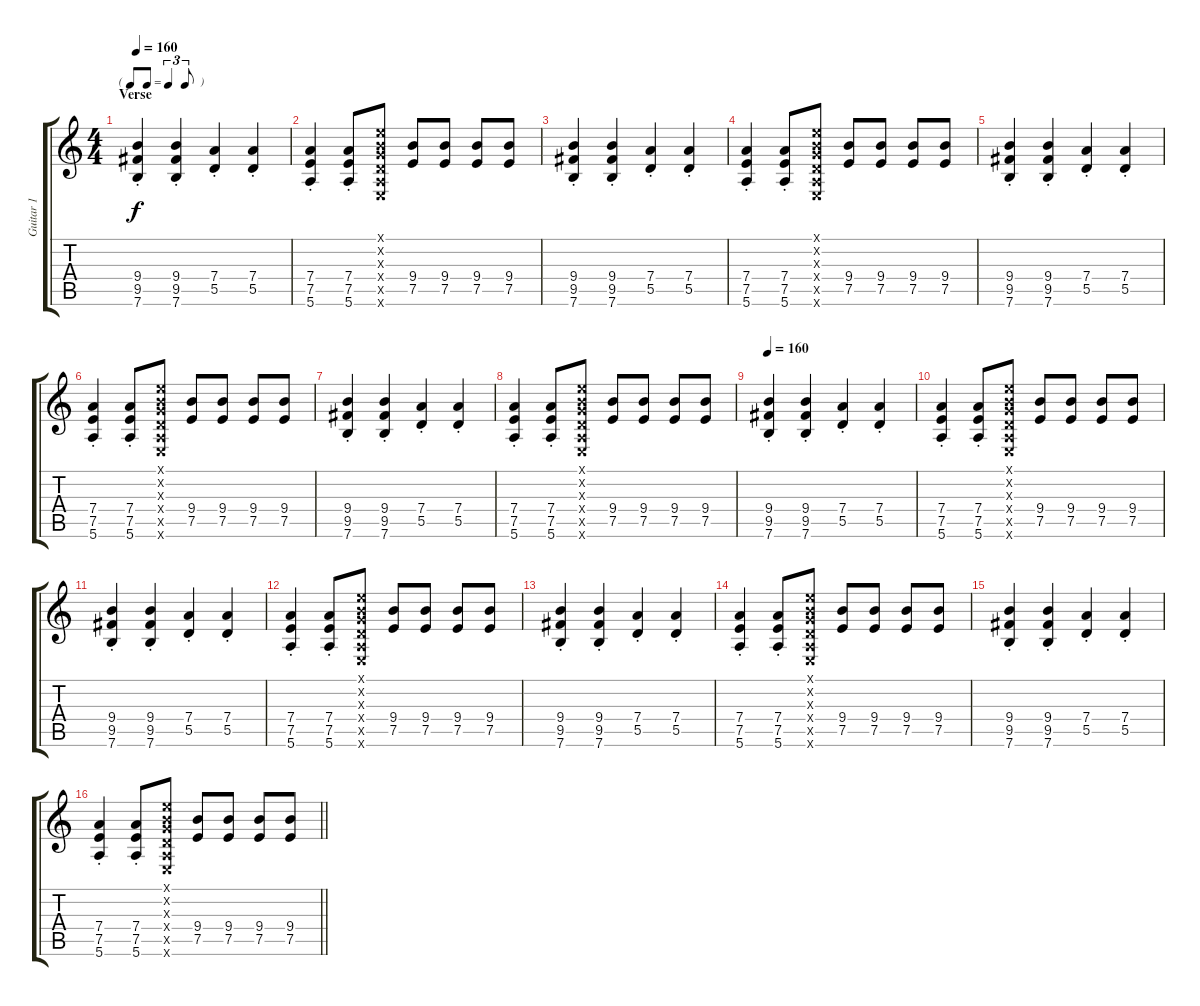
\track ("Guitar 1" "Guitar 1") {instrument distortionguitar}
\staff {score tabs}
\tuning (E4 B3 G3 D3 A2 E2) {hide}
\ts (4 4)
\tf triplet8th
\section ("" "Verse")
\tempo 160
\clef g2
\ks c
(9.4{st} 9.5{st} 7.6{st}).4{dy f} (9.4{st} 9.5{st} 7.6{st}).4 (7.4{st} 5.5{st}).4 (7.4{st} 5.5{st}).4 |
(7.4{st} 7.5{st} 5.6{st}).4 (7.4{st} 7.5{st} 5.6{st}).8 (0.1{x} 0.2{x} 0.3{x} 0.4{x} 0.5{x} 0.6{x}).8 (9.4 7.5).8 (9.4 7.5).8 (9.4 7.5).8 (9.4 7.5).8 |
(9.4{st} 9.5{st} 7.6{st}).4 (9.4{st} 9.5{st} 7.6{st}).4 (7.4{st} 5.5{st}).4 (7.4{st} 5.5{st}).4 |
(7.4{st} 7.5{st} 5.6{st}).4 (7.4{st} 7.5{st} 5.6{st}).8 (0.1{x} 0.2{x} 0.3{x} 0.4{x} 0.5{x} 0.6{x}).8 (9.4 7.5).8 (9.4 7.5).8 (9.4 7.5).8 (9.4 7.5).8 |
(9.4{st} 9.5{st} 7.6{st}).4 (9.4{st} 9.5{st} 7.6{st}).4 (7.4{st} 5.5{st}).4 (7.4{st} 5.5{st}).4 |
(7.4{st} 7.5{st} 5.6{st}).4 (7.4{st} 7.5{st} 5.6{st}).8 (0.1{x} 0.2{x} 0.3{x} 0.4{x} 0.5{x} 0.6{x}).8 (9.4 7.5).8 (9.4 7.5).8 (9.4 7.5).8 (9.4 7.5).8 |
(9.4{st} 9.5{st} 7.6{st}).4 (9.4{st} 9.5{st} 7.6{st}).4 (7.4{st} 5.5{st}).4 (7.4{st} 5.5{st}).4 |
(7.4{st} 7.5{st} 5.6{st}).4 (7.4{st} 7.5{st} 5.6{st}).8 (0.1{x} 0.2{x} 0.3{x} 0.4{x} 0.5{x} 0.6{x}).8 (9.4 7.5).8 (9.4 7.5).8 (9.4 7.5).8 (9.4 7.5).8 |
\tempo 160
(9.4{st} 9.5{st} 7.6{st}).4 (9.4{st} 9.5{st} 7.6{st}).4 (7.4{st} 5.5{st}).4 (7.4{st} 5.5{st}).4 |
(7.4{st} 7.5{st} 5.6{st}).4 (7.4{st} 7.5{st} 5.6{st}).8 (0.1{x} 0.2{x} 0.3{x} 0.4{x} 0.5{x} 0.6{x}).8 (9.4 7.5).8 (9.4 7.5).8 (9.4 7.5).8 (9.4 7.5).8 |
(9.4{st} 9.5{st} 7.6{st}).4 (9.4{st} 9.5{st} 7.6{st}).4 (7.4{st} 5.5{st}).4 (7.4{st} 5.5{st}).4 |
(7.4{st} 7.5{st} 5.6{st}).4 (7.4{st} 7.5{st} 5.6{st}).8 (0.1{x} 0.2{x} 0.3{x} 0.4{x} 0.5{x} 0.6{x}).8 (9.4 7.5).8 (9.4 7.5).8 (9.4 7.5).8 (9.4 7.5).8 |
(9.4{st} 9.5{st} 7.6{st}).4 (9.4{st} 9.5{st} 7.6{st}).4 (7.4{st} 5.5{st}).4 (7.4{st} 5.5{st}).4 |
(7.4{st} 7.5{st} 5.6{st}).4 (7.4{st} 7.5{st} 5.6{st}).8 (0.1{x} 0.2{x} 0.3{x} 0.4{x} 0.5{x} 0.6{x}).8 (9.4 7.5).8 (9.4 7.5).8 (9.4 7.5).8 (9.4 7.5).8 |
(9.4{st} 9.5{st} 7.6{st}).4 (9.4{st} 9.5{st} 7.6{st}).4 (7.4{st} 5.5{st}).4 (7.4{st} 5.5{st}).4 |
\barLineRight lightlight
(7.4{st} 7.5{st} 5.6{st}).4 (7.4{st} 7.5{st} 5.6{st}).8 (0.1{x} 0.2{x} 0.3{x} 0.4{x} 0.5{x} 0.6{x}).8 (9.4 7.5).8 (9.4 7.5).8 (9.4 7.5).8 (9.4 7.5).8
